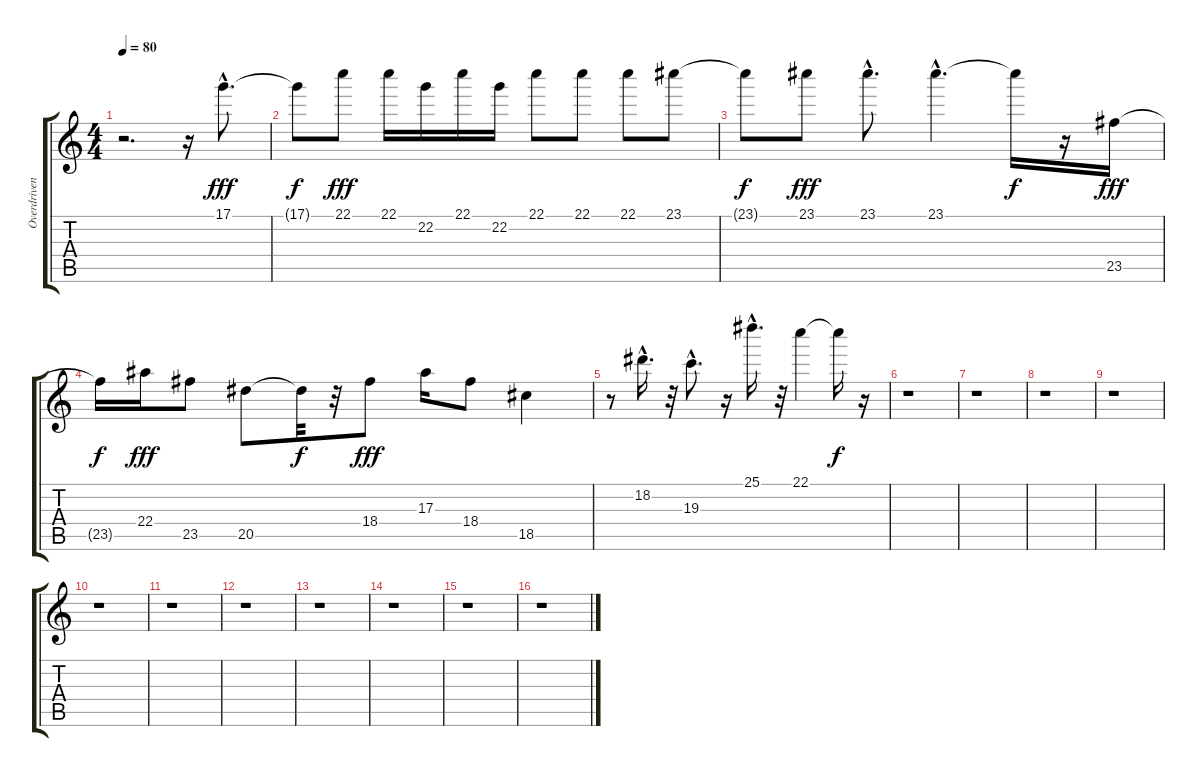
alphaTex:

\track ("Overdriven 2" "Overdriven") {instrument overdrivenguitar}
\staff {score tabs}
\tuning (D4 A3 F3 C3 G2 D2) {hide}
\ts (4 4)
\tempo 80
\clef g2
\ks c
r.2{d dy f} r.16 17.1{hac}.8{d dy fff} |
17.1{t}.8{dy f} 22.1.8{dy fff} 22.1.16 22.2.16 22.1.16 22.2.16 22.1.8 22.1.8 22.1.8 23.1.8 |
23.1{t}.8{dy f} 23.1.8{dy fff} 23.1{hac}.8{d} 23.1{hac}.4{d} 23.1{t}.16{dy f} r.16 23.5.16{dy fff} |
23.5{t}.16{dy f} 22.4.16{dy fff} 23.5.8 20.5.8 20.5{t}.32{dy f} r.32 18.4.8{dy fff} 17.3.16 18.4.8 18.5.4 |
r.8 18.2{hac}.16{d} r.32 19.3{hac}.8{d} r.16 25.1{hac}.16{d} r.32 22.1.4 22.1{t}.16{dy f} r.16 |
r.1 |
r.1 |
r.1 |
r.1 |
r.1 |
r.1 |
r.1 |
r.1 |
r.1 |
r.1 |
r.1
